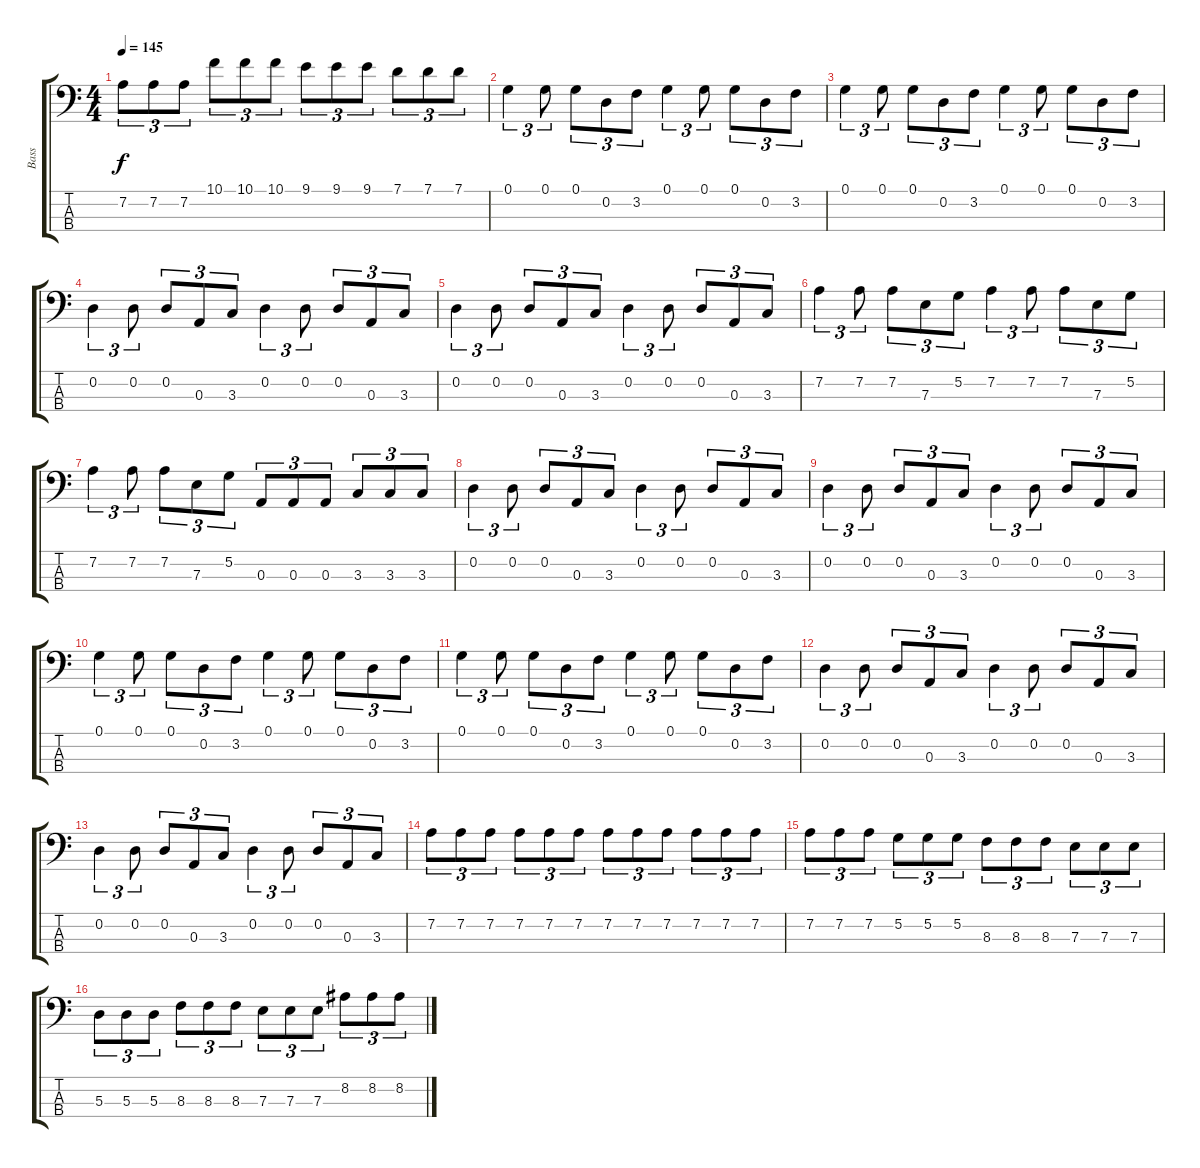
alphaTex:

\track ("Bass" "Bass") {instrument electricbassfinger}
\staff {score tabs}
\tuning (G2 D2 A1 E1) {hide}
\ts (4 4)
\tempo 145
\clef f4
\ks c
7.2.8{tu (3 2) dy f} 7.2.8{tu (3 2)} 7.2.8{tu (3 2)} 10.1.8{tu (3 2)} 10.1.8{tu (3 2)} 10.1.8{tu (3 2)} 9.1.8{tu (3 2)} 9.1.8{tu (3 2)} 9.1.8{tu (3 2)} 7.1.8{tu (3 2)} 7.1.8{tu (3 2)} 7.1.8{tu (3 2)} |
0.1.4{tu (3 2)} 0.1.8{tu (3 2)} 0.1.8{tu (3 2)} 0.2.8{tu (3 2)} 3.2.8{tu (3 2)} 0.1.4{tu (3 2)} 0.1.8{tu (3 2)} 0.1.8{tu (3 2)} 0.2.8{tu (3 2)} 3.2.8{tu (3 2)} |
0.1.4{tu (3 2)} 0.1.8{tu (3 2)} 0.1.8{tu (3 2)} 0.2.8{tu (3 2)} 3.2.8{tu (3 2)} 0.1.4{tu (3 2)} 0.1.8{tu (3 2)} 0.1.8{tu (3 2)} 0.2.8{tu (3 2)} 3.2.8{tu (3 2)} |
0.2.4{tu (3 2)} 0.2.8{tu (3 2)} 0.2.8{tu (3 2)} 0.3.8{tu (3 2)} 3.3.8{tu (3 2)} 0.2.4{tu (3 2)} 0.2.8{tu (3 2)} 0.2.8{tu (3 2)} 0.3.8{tu (3 2)} 3.3.8{tu (3 2)} |
0.2.4{tu (3 2)} 0.2.8{tu (3 2)} 0.2.8{tu (3 2)} 0.3.8{tu (3 2)} 3.3.8{tu (3 2)} 0.2.4{tu (3 2)} 0.2.8{tu (3 2)} 0.2.8{tu (3 2)} 0.3.8{tu (3 2)} 3.3.8{tu (3 2)} |
7.2.4{tu (3 2)} 7.2.8{tu (3 2)} 7.2.8{tu (3 2)} 7.3.8{tu (3 2)} 5.2.8{tu (3 2)} 7.2.4{tu (3 2)} 7.2.8{tu (3 2)} 7.2.8{tu (3 2)} 7.3.8{tu (3 2)} 5.2.8{tu (3 2)} |
7.2.4{tu (3 2)} 7.2.8{tu (3 2)} 7.2.8{tu (3 2)} 7.3.8{tu (3 2)} 5.2.8{tu (3 2)} 0.3.8{tu (3 2)} 0.3.8{tu (3 2)} 0.3.8{tu (3 2)} 3.3.8{tu (3 2)} 3.3.8{tu (3 2)} 3.3.8{tu (3 2)} |
0.2.4{tu (3 2)} 0.2.8{tu (3 2)} 0.2.8{tu (3 2)} 0.3.8{tu (3 2)} 3.3.8{tu (3 2)} 0.2.4{tu (3 2)} 0.2.8{tu (3 2)} 0.2.8{tu (3 2)} 0.3.8{tu (3 2)} 3.3.8{tu (3 2)} |
0.2.4{tu (3 2)} 0.2.8{tu (3 2)} 0.2.8{tu (3 2)} 0.3.8{tu (3 2)} 3.3.8{tu (3 2)} 0.2.4{tu (3 2)} 0.2.8{tu (3 2)} 0.2.8{tu (3 2)} 0.3.8{tu (3 2)} 3.3.8{tu (3 2)} |
0.1.4{tu (3 2)} 0.1.8{tu (3 2)} 0.1.8{tu (3 2)} 0.2.8{tu (3 2)} 3.2.8{tu (3 2)} 0.1.4{tu (3 2)} 0.1.8{tu (3 2)} 0.1.8{tu (3 2)} 0.2.8{tu (3 2)} 3.2.8{tu (3 2)} |
0.1.4{tu (3 2)} 0.1.8{tu (3 2)} 0.1.8{tu (3 2)} 0.2.8{tu (3 2)} 3.2.8{tu (3 2)} 0.1.4{tu (3 2)} 0.1.8{tu (3 2)} 0.1.8{tu (3 2)} 0.2.8{tu (3 2)} 3.2.8{tu (3 2)} |
0.2.4{tu (3 2)} 0.2.8{tu (3 2)} 0.2.8{tu (3 2)} 0.3.8{tu (3 2)} 3.3.8{tu (3 2)} 0.2.4{tu (3 2)} 0.2.8{tu (3 2)} 0.2.8{tu (3 2)} 0.3.8{tu (3 2)} 3.3.8{tu (3 2)} |
0.2.4{tu (3 2)} 0.2.8{tu (3 2)} 0.2.8{tu (3 2)} 0.3.8{tu (3 2)} 3.3.8{tu (3 2)} 0.2.4{tu (3 2)} 0.2.8{tu (3 2)} 0.2.8{tu (3 2)} 0.3.8{tu (3 2)} 3.3.8{tu (3 2)} |
7.2.8{tu (3 2)} 7.2.8{tu (3 2)} 7.2.8{tu (3 2)} 7.2.8{tu (3 2)} 7.2.8{tu (3 2)} 7.2.8{tu (3 2)} 7.2.8{tu (3 2)} 7.2.8{tu (3 2)} 7.2.8{tu (3 2)} 7.2.8{tu (3 2)} 7.2.8{tu (3 2)} 7.2.8{tu (3 2)} |
7.2.8{tu (3 2)} 7.2.8{tu (3 2)} 7.2.8{tu (3 2)} 5.2.8{tu (3 2)} 5.2.8{tu (3 2)} 5.2.8{tu (3 2)} 8.3.8{tu (3 2)} 8.3.8{tu (3 2)} 8.3.8{tu (3 2)} 7.3.8{tu (3 2)} 7.3.8{tu (3 2)} 7.3.8{tu (3 2)} |
5.3.8{tu (3 2)} 5.3.8{tu (3 2)} 5.3.8{tu (3 2)} 8.3.8{tu (3 2)} 8.3.8{tu (3 2)} 8.3.8{tu (3 2)} 7.3.8{tu (3 2)} 7.3.8{tu (3 2)} 7.3.8{tu (3 2)} 8.2.8{tu (3 2)} 8.2.8{tu (3 2)} 8.2.8{tu (3 2)}
